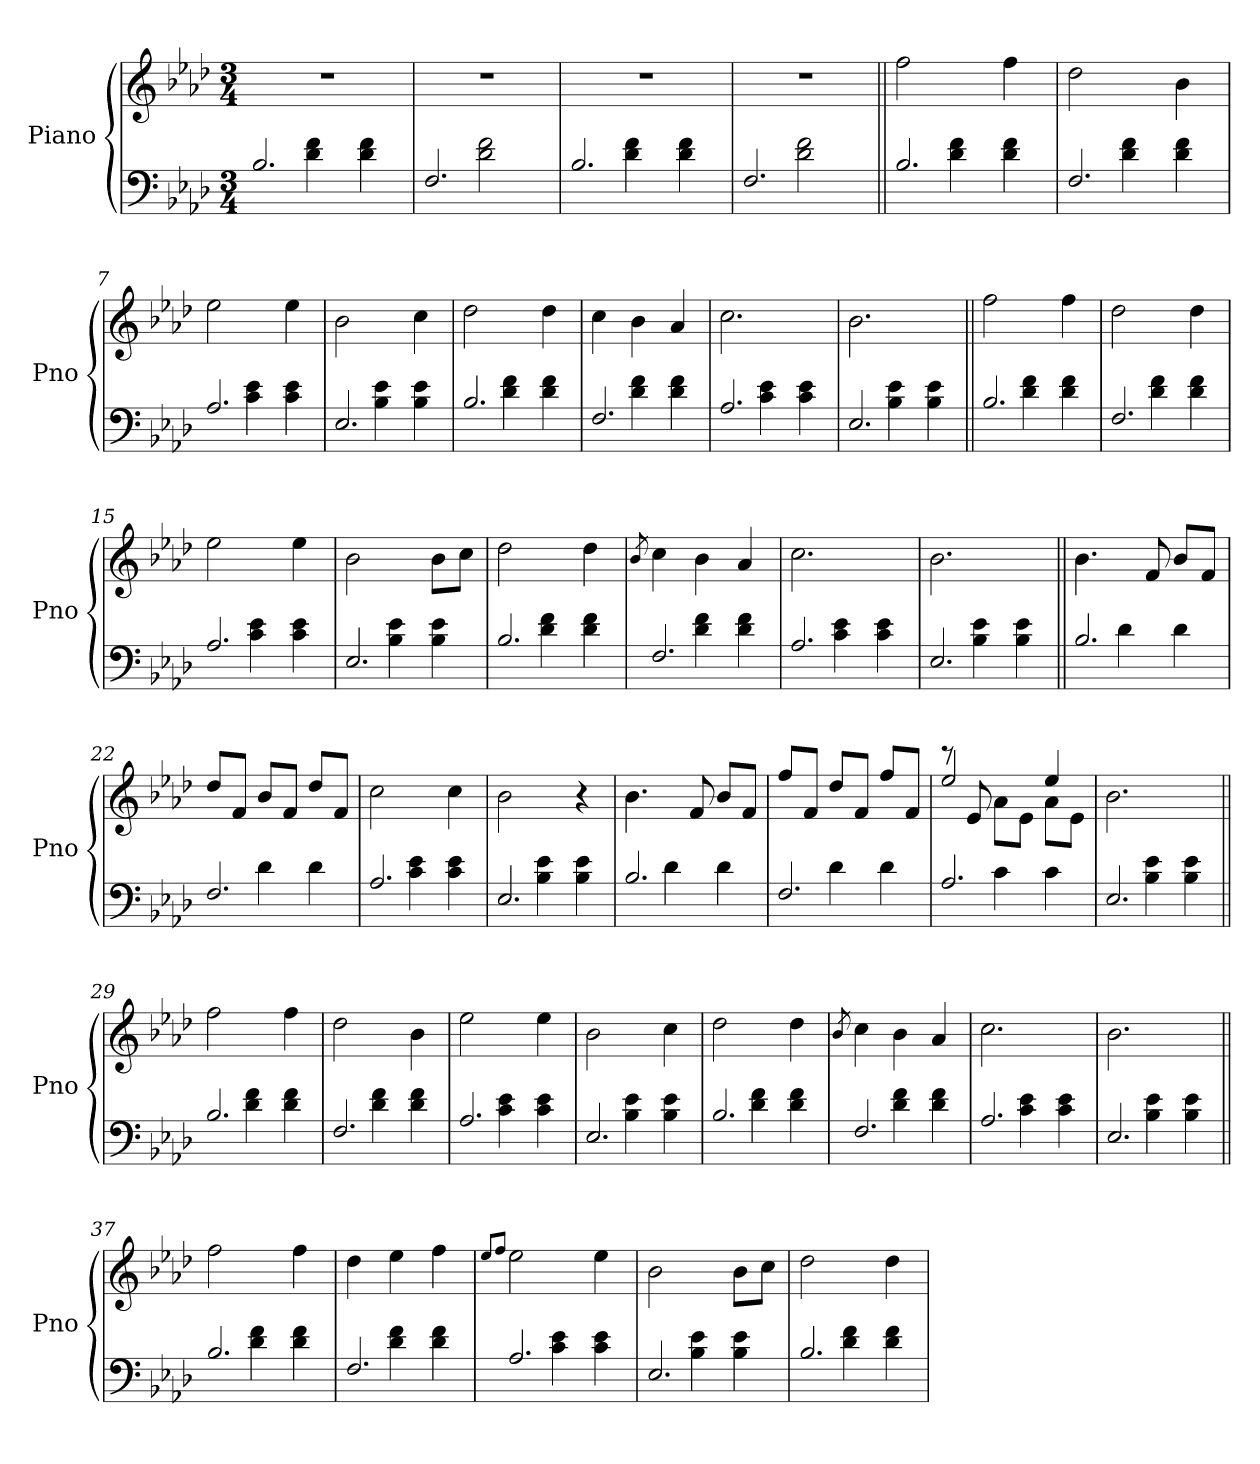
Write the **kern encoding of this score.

**kern	**kern
*part1	*part1
*staff2	*staff1
*I"Piano	*
*I'Pno	*
*clefF4	*clefG2
*k[b-e-a-d-]	*k[b-e-a-d-]
*A-:	*A-:
*M3/4	*M3/4
=1	=1
*^	*
2.B-/	4ryy	2.r
.	4d-\ 4f\	.
.	4d-\ 4f\	.
=2	=2	=2
2.F/	4ryy	2.r
.	2d-\ 2f\	.
=3	=3	=3
2.B-/	4ryy	2.r
.	4d-\ 4f\	.
.	4d-\ 4f\	.
=4	=4	=4
2.F/	4ryy	2.r
.	2d-\ 2f\	.
=5||	=5||	=5||
2.B-/	4ryy	2ff\
.	4d-\ 4f\	.
.	4d-\ 4f\	4ff\
=6	=6	=6
2.F/	4ryy	2dd-\
.	4d-\ 4f\	.
.	4d-\ 4f\	4b-\
=7	=7	=7
2.A-/	4ryy	2ee-\
.	4c\ 4e-\	.
.	4c\ 4e-\	4ee-\
=8	=8	=8
2.E-/	4ryy	2b-\
.	4B-\ 4e-\	.
.	4B-\ 4e-\	4cc\
=9	=9	=9
2.B-/	4ryy	2dd-\
.	4d-\ 4f\	.
.	4d-\ 4f\	4dd-\
=10	=10	=10
2.F/	4ryy	4cc\
.	4d-\ 4f\	4b-\
.	4d-\ 4f\	4a-/
!!LO:LB:g=z
=11	=11	=11
2.A-/	4ryy	2.cc\
.	4c\ 4e-\	.
.	4c\ 4e-\	.
=12	=12	=12
2.E-/	4ryy	2.b-\
.	4B-\ 4e-\	.
.	4B-\ 4e-\	.
=13||	=13||	=13||
2.B-/	4ryy	2ff\
.	4d-\ 4f\	.
.	4d-\ 4f\	4ff\
=14	=14	=14
2.F/	4ryy	2dd-\
.	4d-\ 4f\	.
.	4d-\ 4f\	4dd-\
=15	=15	=15
2.A-/	4ryy	2ee-\
.	4c\ 4e-\	.
.	4c\ 4e-\	4ee-\
=16	=16	=16
2.E-/	4ryy	2b-\
.	4B-\ 4e-\	.
.	4B-\ 4e-\	8b-\L
.	.	8cc\J
=17	=17	=17
2.B-/	4ryy	2dd-\
.	4d-\ 4f\	.
.	4d-\ 4f\	4dd-\
=18	=18	=18
.	.	8qb-/
2.F/	4ryy	4cc\
.	4d-\ 4f\	4b-\
.	4d-\ 4f\	4a-/
=19	=19	=19
2.A-/	4ryy	2.cc\
.	4c\ 4e-\	.
.	4c\ 4e-\	.
=20	=20	=20
2.E-/	4ryy	2.b-\
.	4B-\ 4e-\	.
.	4B-\ 4e-\	.
!!LO:LB:g=z
=21||	=21||	=21||
2.B-/	4ryy	4.b-\
.	4d-\	.
.	.	8f/
.	4d-\	8b-/L
.	.	8f/J
=22	=22	=22
2.F/	4ryy	8dd-/L
.	.	8f/J
.	4d-\	8b-/L
.	.	8f/J
.	4d-\	8dd-/L
.	.	8f/J
=23	=23	=23
2.A-/	4ryy	2cc\
.	4c\ 4e-\	.
.	4c\ 4e-\	4cc\
=24	=24	=24
2.E-/	4ryy	2b-\
.	4B-\ 4e-\	.
.	4B-\ 4e-\	4r
=25	=25	=25
2.B-/	4ryy	4.b-\
.	4d-\	.
.	.	8f/
.	4d-\	8b-/L
.	.	8f/J
=26	=26	=26
2.F/	4ryy	8ff/L
.	.	8f/J
.	4d-\	8dd-/L
.	.	8f/J
.	4d-\	8ff/L
.	.	8f/J
=27	=27	=27
*	*	*^
2.A-/	4ryy	8r	2ee-/
.	.	8e-/	.
.	4c\	8a-\L	.
.	.	8e-\J	.
.	4c\	8a-\L	4ee-/
.	.	8e-\J	.
*	*	*v	*v
=28	=28	=28
2.E-/	4ryy	2.b-\
.	4B-\ 4e-\	.
.	4B-\ 4e-\	.
=29||	=29||	=29||
2.B-/	4ryy	2ff\
.	4d-\ 4f\	.
.	4d-\ 4f\	4ff\
!!LO:LB:g=z
=30	=30	=30
2.F/	4ryy	2dd-\
.	4d-\ 4f\	.
.	4d-\ 4f\	4b-\
=31	=31	=31
2.A-/	4ryy	2ee-\
.	4c\ 4e-\	.
.	4c\ 4e-\	4ee-\
=32	=32	=32
2.E-/	4ryy	2b-\
.	4B-\ 4e-\	.
.	4B-\ 4e-\	4cc\
=33	=33	=33
2.B-/	4ryy	2dd-\
.	4d-\ 4f\	.
.	4d-\ 4f\	4dd-\
=34	=34	=34
.	.	8qb-/
2.F/	4ryy	4cc\
.	4d-\ 4f\	4b-\
.	4d-\ 4f\	4a-/
=35	=35	=35
2.A-/	4ryy	2.cc\
.	4c\ 4e-\	.
.	4c\ 4e-\	.
=36	=36	=36
2.E-/	4ryy	2.b-\
.	4B-\ 4e-\	.
.	4B-\ 4e-\	.
=37||	=37||	=37||
2.B-/	4ryy	2ff\
.	4d-\ 4f\	.
.	4d-\ 4f\	4ff\
=38	=38	=38
2.F/	4ryy	4dd-\
.	4d-\ 4f\	4ee-\
.	4d-\ 4f\	4ff\
=39	=39	=39
.	.	8qee-/L
.	.	8qff/J
2.A-/	4ryy	2ee-\
.	4c\ 4e-\	.
.	4c\ 4e-\	4ee-\
!!LO:LB:g=z
=40	=40	=40
2.E-/	4ryy	2b-\
.	4B-\ 4e-\	.
.	4B-\ 4e-\	8b-\L
.	.	8cc\J
=41	=41	=41
2.B-/	4ryy	2dd-\
.	4d-\ 4f\	.
.	4d-\ 4f\	4dd-\
*v	*v	*
=	=
*-	*-
